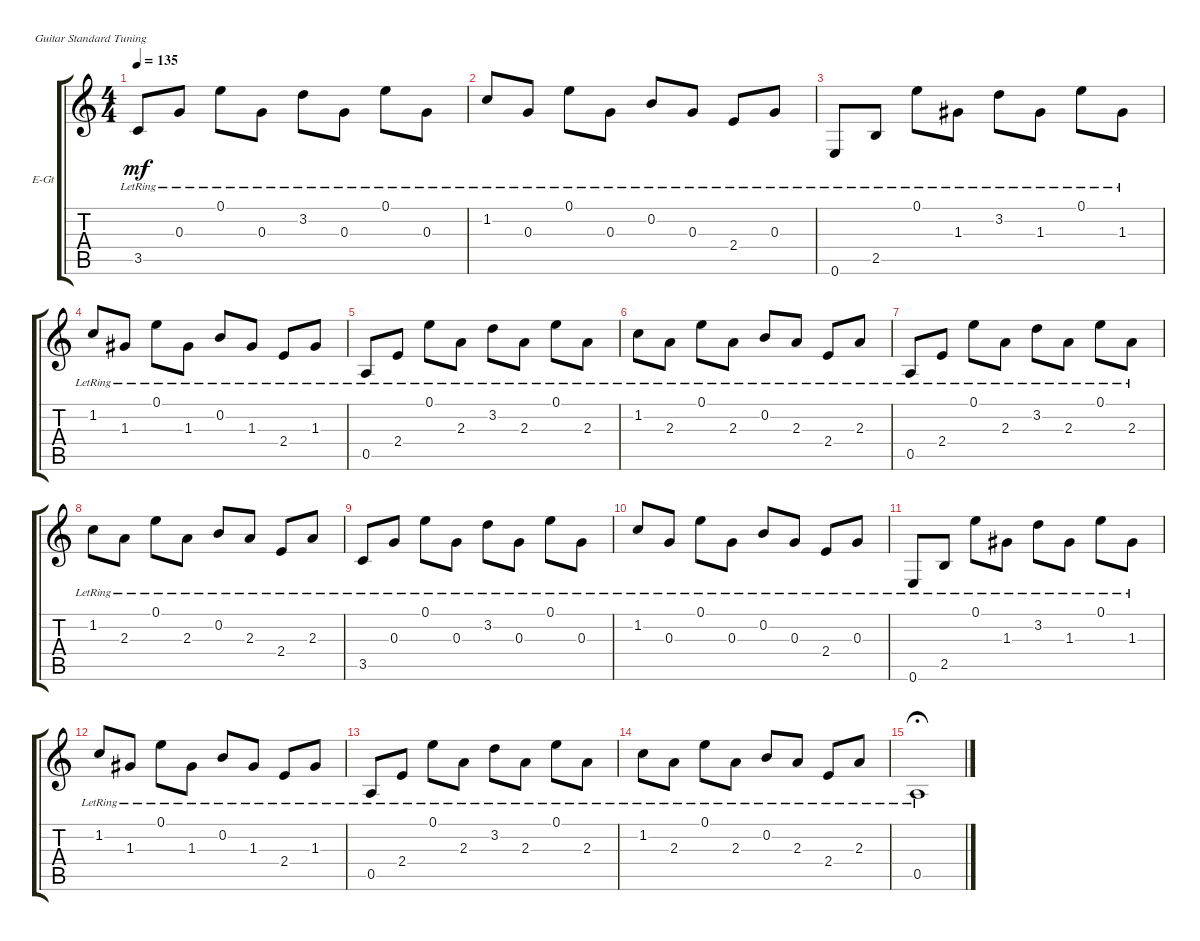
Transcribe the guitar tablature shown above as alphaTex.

\defaultSystemsLayout 4
\bracketExtendMode groupsimilarinstruments
\firstSystemTrackNameOrientation horizontal
\otherSystemsTrackNameOrientation horizontal
\track ("Electric Guitar" "E-Gt") {instrument electricguitarclean}
\staff {score tabs}
\tuning (E4 B3 G3 D3 A2 E2)
\ts (4 4)
\tempo 135
\clef g2
\ks c
3.5{lr}.8{dy mf} 0.3{lr}.8 0.1{lr}.8 0.3{lr}.8 3.2{lr}.8 0.3{lr}.8 0.1{lr}.8 0.3{lr}.8 |
1.2{lr}.8 0.3{lr}.8 0.1{lr}.8 0.3{lr}.8 0.2{lr}.8 0.3{lr}.8 2.4{lr}.8 0.3{lr}.8 |
0.6{lr}.8 2.5{lr}.8 0.1{lr}.8 1.3{lr}.8 3.2{lr}.8 1.3{lr}.8 0.1{lr}.8 1.3{lr}.8 |
1.2{lr}.8 1.3{lr}.8 0.1{lr}.8 1.3{lr}.8 0.2{lr}.8 1.3{lr}.8 2.4{lr}.8 1.3{lr}.8 |
0.5{lr}.8 2.4{lr}.8 0.1{lr}.8 2.3{lr}.8 3.2{lr}.8 2.3{lr}.8 0.1{lr}.8 2.3{lr}.8 |
1.2{lr}.8 2.3{lr}.8 0.1{lr}.8 2.3{lr}.8 0.2{lr}.8 2.3{lr}.8 2.4{lr}.8 2.3{lr}.8 |
0.5{lr}.8 2.4{lr}.8 0.1{lr}.8 2.3{lr}.8 3.2{lr}.8 2.3{lr}.8 0.1{lr}.8 2.3{lr}.8 |
1.2{lr}.8 2.3{lr}.8 0.1{lr}.8 2.3{lr}.8 0.2{lr}.8 2.3{lr}.8 2.4{lr}.8 2.3{lr}.8 |
3.5{lr}.8 0.3{lr}.8 0.1{lr}.8 0.3{lr}.8 3.2{lr}.8 0.3{lr}.8 0.1{lr}.8 0.3{lr}.8 |
1.2{lr}.8 0.3{lr}.8 0.1{lr}.8 0.3{lr}.8 0.2{lr}.8 0.3{lr}.8 2.4{lr}.8 0.3{lr}.8 |
0.6{lr}.8 2.5{lr}.8 0.1{lr}.8 1.3{lr}.8 3.2{lr}.8 1.3{lr}.8 0.1{lr}.8 1.3{lr}.8 |
1.2{lr}.8 1.3{lr}.8 0.1{lr}.8 1.3{lr}.8 0.2{lr}.8 1.3{lr}.8 2.4{lr}.8 1.3{lr}.8 |
0.5{lr}.8 2.4{lr}.8 0.1{lr}.8 2.3{lr}.8 3.2{lr}.8 2.3{lr}.8 0.1{lr}.8 2.3{lr}.8 |
1.2{lr}.8 2.3{lr}.8 0.1{lr}.8 2.3{lr}.8 0.2{lr}.8 2.3{lr}.8 2.4{lr}.8 2.3{lr}.8 |
0.5{lr}.1{fermata (medium 0.5)}
